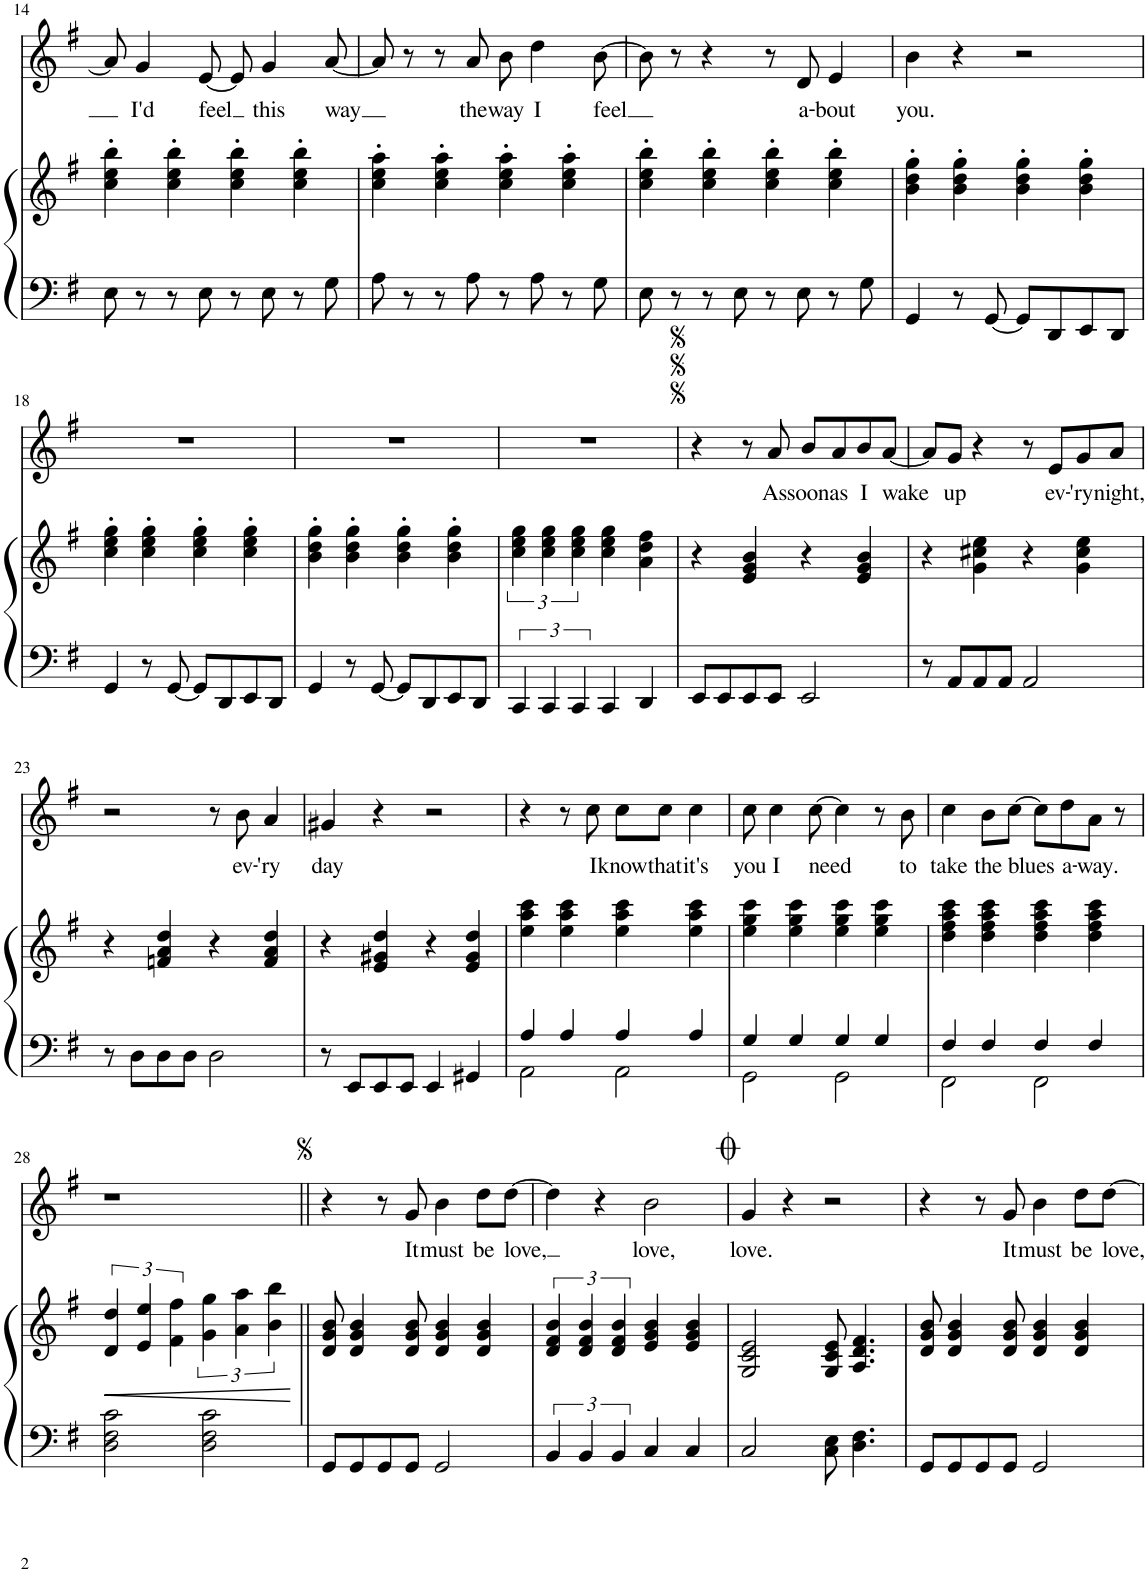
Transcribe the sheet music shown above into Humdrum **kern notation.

**kern	**kern	**dynam	**kern	**text
*part2	*part2	*part2	*part1	*part1
*staff3	*staff2	*staff2/3	*staff1	*staff1
*I"Piano	*	*	*I"Voice	*
*I'Pno	*	*	*	*
!!LO:PB:g=z
*clefF4	*clefG2	*	*clefG2	*
*k[f#]	*k[f#]	*	*k[f#]	*
*M4/4	*M4/4	*	*M4/4	*
=14	=14	=14	=14	=14
8E\	4cc\' 4ee\' 4bb\'	.	8a/]	.
!	!	!	!	!LO:LY:b
8r	.	.	4g/	I'd
8r	4cc\' 4ee\' 4bb\'	.	.	.
!	!	!	!	!LO:LY:b
8E\	.	.	[8e/	feel
8r	4cc\' 4ee\' 4bb\'	.	8e/]	.
!	!	!	!	!LO:LY:b
8E\	.	.	4g/	this
8r	4cc\' 4ee\' 4bb\'	.	.	.
!	!	!	!	!LO:LY:b
8G\	.	.	[8a/	way
=15	=15	=15	=15	=15
8A\	4cc\' 4ee\' 4aa\'	.	8a/]	.
8r	.	.	8r	.
8r	4cc\' 4ee\' 4aa\'	.	8r	.
!	!	!	!	!LO:LY:b
8A\	.	.	8a/	the
!	!	!	!	!LO:LY:b
8r	4cc\' 4ee\' 4aa\'	.	8b\	way
!	!	!	!	!LO:LY:b
8A\	.	.	4dd\	I
8r	4cc\' 4ee\' 4aa\'	.	.	.
!	!	!	!	!LO:LY:b
8G\	.	.	[8b\	feel
=16	=16	=16	=16	=16
8E\	4cc\' 4ee\' 4bb\'	.	8b\]	.
8r	.	.	8r	.
8r	4cc\' 4ee\' 4bb\'	.	4r	.
8E\	.	.	.	.
8r	4cc\' 4ee\' 4bb\'	.	8r	.
!	!	!	!	!LO:LY:b
8E\	.	.	8d/	a-
!	!	!	!	!LO:LY:b
8r	4cc\' 4ee\' 4bb\'	.	4e/	-bout
8G\	.	.	.	.
=17	=17	=17	=17	=17
!	!	!	!	!LO:LY:b
4GG/	4b\' 4dd\' 4gg\'	.	4b\	you.
8r	4b\' 4dd\' 4gg\'	.	4r	.
[8GG/	.	.	.	.
8GG/L]	4b\' 4dd\' 4gg\'	.	2r	.
8DD/	.	.	.	.
8EE/	4b\' 4dd\' 4gg\'	.	.	.
8DD/J	.	.	.	.
!!LO:LB:g=z
=18	=18	=18	=18	=18
4GG/	4cc\' 4ee\' 4gg\'	.	1r	.
8r	4cc\' 4ee\' 4gg\'	.	.	.
[8GG/	.	.	.	.
8GG/L]	4cc\' 4ee\' 4gg\'	.	.	.
8DD/	.	.	.	.
8EE/	4cc\' 4ee\' 4gg\'	.	.	.
8DD/J	.	.	.	.
=19	=19	=19	=19	=19
4GG/	4b\' 4dd\' 4gg\'	.	1r	.
8r	4b\' 4dd\' 4gg\'	.	.	.
[8GG/	.	.	.	.
8GG/L]	4b\' 4dd\' 4gg\'	.	.	.
8DD/	.	.	.	.
8EE/	4b\' 4dd\' 4gg\'	.	.	.
8DD/J	.	.	.	.
=20	=20	=20	=20	=20
6CC/	6cc\ 6ee\ 6gg\	.	1r	.
6CC/	6cc\ 6ee\ 6gg\	.	.	.
6CC/	6cc\ 6ee\ 6gg\	.	.	.
4CC/	4cc\ 4ee\ 4gg\	.	.	.
4DD/	4a\ 4dd\ 4ff#\	.	.	.
=21	=21	=21	=21	=21
8EE/L	4r	.	4r	.
8EE/	.	.	.	.
8EE/	4e/ 4g/ 4b/	.	8r	.
!	!	!	!	!LO:LY:b
8EE/J	.	.	8a/	As
!	!	!	!	!LO:LY:b
2EE/	4r	.	8b/L	soon
!	!	!	!	!LO:LY:b
.	.	.	8a/	as
!	!	!	!	!LO:LY:b
.	4e/ 4g/ 4b/	.	8b/	I
!	!	!	!	!LO:LY:b
.	.	.	[8a/J	wake
=22	=22	=22	=22	=22
8r	4r	.	8a/L]	.
!	!	!	!	!LO:LY:b
8AA/L	.	.	8g/J	up
8AA/	4g\ 4cc#X\ 4ee\	.	4r	.
8AA/J	.	.	.	.
2AA/	4r	.	8r	.
!	!	!	!	!LO:LY:b
.	.	.	8e/L	ev-
!	!	!	!	!LO:LY:b
.	4g\ 4cc#\ 4ee\	.	8g/	-'ry
!	!	!	!	!LO:LY:b
.	.	.	8a/J	night,
!!LO:LB:g=z
=23	=23	=23	=23	=23
8r	4r	.	2r	.
8D\L	.	.	.	.
8D\	4fn/ 4a/ 4dd/	.	.	.
8D\J	.	.	.	.
2D\	4r	.	8r	.
!	!	!	!	!LO:LY:b
.	.	.	8b\	ev-
!	!	!	!	!LO:LY:b
.	4f/ 4a/ 4dd/	.	4a/	-'ry
=24	=24	=24	=24	=24
!	!	!	!	!LO:LY:b
8r	4r	.	4g#X/	day
8EE/L	.	.	.	.
8EE/	4e/ 4g#X/ 4dd/	.	4r	.
8EE/J	.	.	.	.
4EE/	4r	.	2r	.
4GG#X/	4e/ 4g#/ 4dd/	.	.	.
=25	=25	=25	=25	=25
*^	*	*	*	*
4A/	2AA\	4ee\ 4aa\ 4ccc\	.	4r	.
4A/	.	4ee\ 4aa\ 4ccc\	.	8r	.
!	!	!	!	!	!LO:LY:b
.	.	.	.	8cc\	I
!	!	!	!	!	!LO:LY:b
4A/	2AA\	4ee\ 4aa\ 4ccc\	.	8cc\L	know
!	!	!	!	!	!LO:LY:b
.	.	.	.	8cc\J	that
!	!	!	!	!	!LO:LY:b
4A/	.	4ee\ 4aa\ 4ccc\	.	4cc\	it's
=26	=26	=26	=26	=26	=26
!	!	!	!	!	!LO:LY:b
4G/	2GG\	4ee\ 4gg\ 4ccc\	.	8cc\	you
!	!	!	!	!	!LO:LY:b
.	.	.	.	4cc\	I
4G/	.	4ee\ 4gg\ 4ccc\	.	.	.
!	!	!	!	!	!LO:LY:b
.	.	.	.	[8cc\	need
4G/	2GG\	4ee\ 4gg\ 4ccc\	.	4cc\]	.
4G/	.	4ee\ 4gg\ 4ccc\	.	8r	.
!	!	!	!	!	!LO:LY:b
.	.	.	.	8b\	to
=27	=27	=27	=27	=27	=27
!	!	!	!	!	!LO:LY:b
4F#/	2FF#\	4dd\ 4ff#\ 4aa\ 4ccc\	.	4cc\	take
!	!	!	!	!	!LO:LY:b
4F#/	.	4dd\ 4ff#\ 4aa\ 4ccc\	.	8b\L	the
!	!	!	!	!	!LO:LY:b
.	.	.	.	[8cc\J	blues
4F#/	2FF#\	4dd\ 4ff#\ 4aa\ 4ccc\	.	8cc\L]	.
!	!	!	!	!	!LO:LY:b
.	.	.	.	8dd\	a-
!	!	!	!	!	!LO:LY:b
4F#/	.	4dd\ 4ff#\ 4aa\ 4ccc\	.	8a\J	-way.
.	.	.	.	8r	.
*v	*v	*	*	*	*
!!LO:LB:g=z
=28	=28	=28	=28	=28
!	!	!LO:HP:b	!	!
2D\ 2F#\ 2c\	6d/ 6dd/	<	1r	.
.	6e/ 6ee/	.	.	.
.	6f#\ 6ff#\	.	.	.
2D\ 2F#\ 2c\	6g\ 6gg\	.	.	.
.	6a\ 6aa\	.	.	.
.	6b\ 6bb\	.	.	.
.	.	[	.	.
=29||	=29||	=29||	=29||	=29||
8GG/L	8d/ 8g/ 8b/	.	4r	.
8GG/	4d/ 4g/ 4b/	.	.	.
8GG/	.	.	8r	.
!	!	!	!	!LO:LY:b
8GG/J	8d/ 8g/ 8b/	.	8g/	It
!	!	!	!	!LO:LY:b
2GG/	4d/ 4g/ 4b/	.	4b\	must
!	!	!	!	!LO:LY:b
.	4d/ 4g/ 4b/	.	8dd\L	be
!	!	!	!	!LO:LY:b
.	.	.	[8dd\J	love,
=30	=30	=30	=30	=30
6BB/	6d/ 6f#/ 6b/	.	4dd\]	.
6BB/	6d/ 6f#/ 6b/	.	.	.
.	.	.	4r	.
6BB/	6d/ 6f#/ 6b/	.	.	.
!	!	!	!	!LO:LY:b
4C/	4e/ 4g/ 4b/	.	2b\	love,
4C/	4e/ 4g/ 4b/	.	.	.
=31	=31	=31	=31	=31
!	!	!	!	!LO:LY:b
2C/	2G/ 2c/ 2e/	.	4g/	love.
.	.	.	4r	.
8C\ 8E\	8G/ 8c/ 8e/	.	2r	.
4.D\ 4.F#\	4.A/ 4.d/ 4.f#/	.	.	.
=32	=32	=32	=32	=32
8GG/L	8d/ 8g/ 8b/	.	4r	.
8GG/	4d/ 4g/ 4b/	.	.	.
8GG/	.	.	8r	.
!	!	!	!	!LO:LY:b
8GG/J	8d/ 8g/ 8b/	.	8g/	It
!	!	!	!	!LO:LY:b
2GG/	4d/ 4g/ 4b/	.	4b\	must
!	!	!	!	!LO:LY:b
.	4d/ 4g/ 4b/	.	8dd\L	be
!	!	!	!	!LO:LY:b
.	.	.	[8dd\J	love,
=	=	=	=	=
*-	*-	*-	*-	*-
